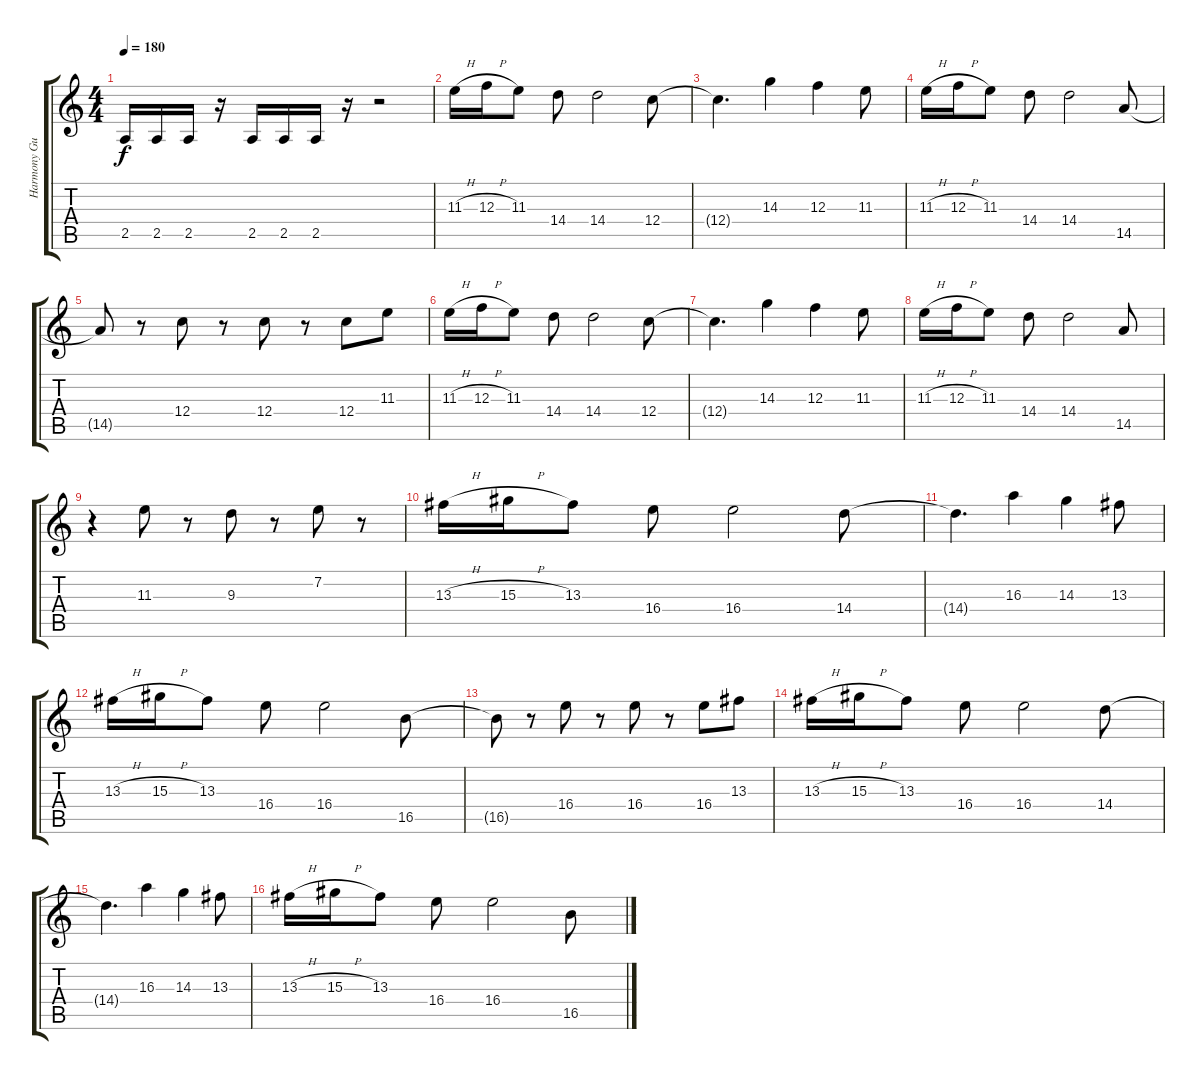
\track ("Harmony Guitar" "Harmony Gu") {instrument distortionguitar}
\staff {score tabs}
\tuning (D4 A3 F3 C3 G2 D2) {hide}
\ts (4 4)
\tempo 180
\clef g2
\ks c
2.5.16{dy f} 2.5.16 2.5.16 r.16 2.5.16 2.5.16 2.5.16 r.16 r.2 |
11.3{h}.16 12.3{h}.16 11.3.8 14.4.8 14.4.2 12.4.8 |
12.4{t}.4{d} 14.3.4 12.3.4 11.3.8 |
11.3{h}.16 12.3{h}.16 11.3.8 14.4.8 14.4.2 14.5.8 |
14.5{t}.8 r.8 12.4.8 r.8 12.4.8 r.8 12.4.8 11.3.8 |
11.3{h}.16 12.3{h}.16 11.3.8 14.4.8 14.4.2 12.4.8 |
12.4{t}.4{d} 14.3.4 12.3.4 11.3.8 |
11.3{h}.16 12.3{h}.16 11.3.8 14.4.8 14.4.2 14.5.8 |
r.4 11.3.8 r.8 9.3.8 r.8 7.2.8 r.8 |
13.3{h}.16 15.3{h}.16 13.3.8 16.4.8 16.4.2 14.4.8 |
14.4{t}.4{d} 16.3.4 14.3.4 13.3.8 |
13.3{h}.16 15.3{h}.16 13.3.8 16.4.8 16.4.2 16.5.8 |
16.5{t}.8 r.8 16.4.8 r.8 16.4.8 r.8 16.4.8 13.3.8 |
13.3{h}.16 15.3{h}.16 13.3.8 16.4.8 16.4.2 14.4.8 |
14.4{t}.4{d} 16.3.4 14.3.4 13.3.8 |
13.3{h}.16 15.3{h}.16 13.3.8 16.4.8 16.4.2 16.5.8
